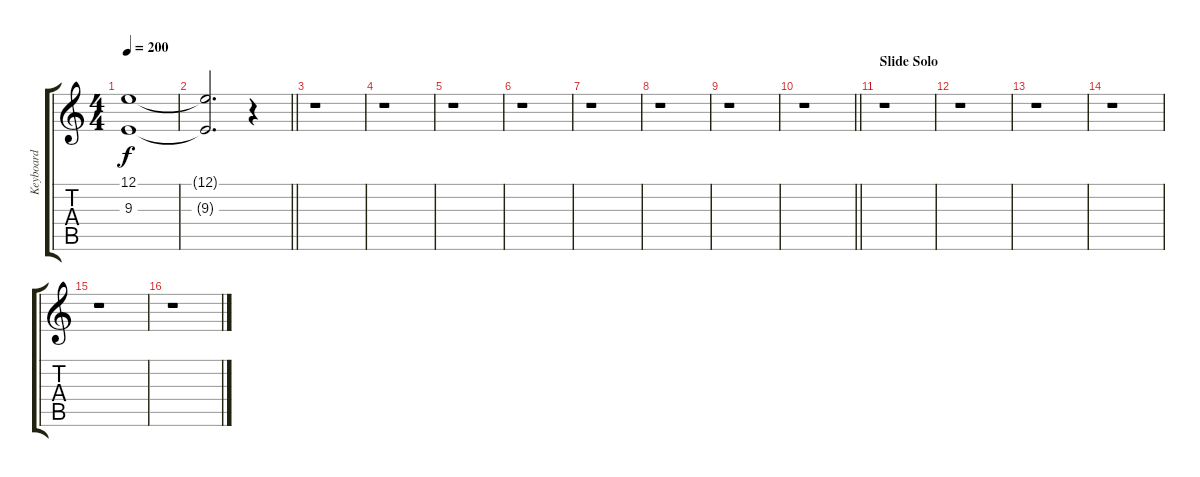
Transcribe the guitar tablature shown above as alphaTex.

\track ("Keyboard" "Keyboard") {instrument pad3polysynth}
\staff {score tabs}
\tuning (E4 B3 G3 D3 A2 E2) {hide}
\ts (4 4)
\tempo 200
\clef g2
\ks c
(12.1 9.3).1{dy f volume 10 instrument seashore} |
\barLineRight lightlight
(12.1{t} 9.3{t}).2{d} r.4 |
\section ("" "")
r.1 |
r.1 |
r.1 |
r.1 |
r.1 |
r.1 |
r.1 |
\barLineRight lightlight
r.1 |
\section ("" "Slide Solo")
r.1 |
r.1 |
r.1 |
r.1 |
r.1 |
r.1
